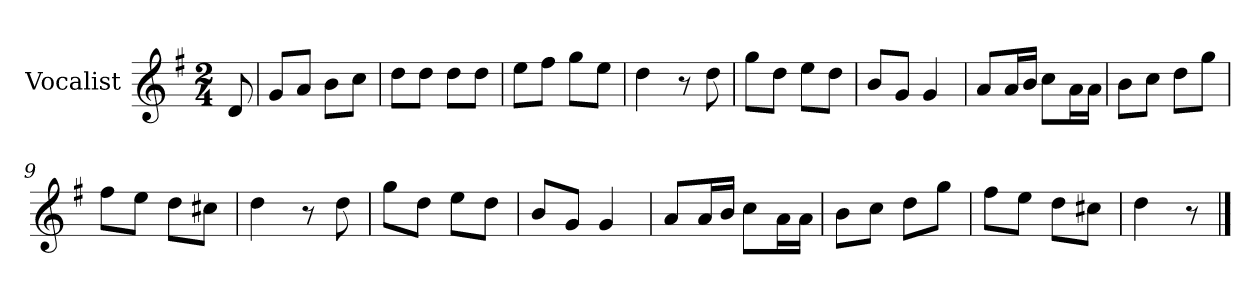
**kern
*part1
*staff1
*I"Vocalist
*k[f#]
*G:
*M2/4
=
8d
=1
8gL
8aJ
8bL
8ccJ
=2
8ddL
8ddJ
8ddL
8ddJ
=3
8eeL
8ff#J
8ggL
8eeJ
=4
4dd
8r
8dd
=5
8ggL
8ddJ
8eeL
8ddJ
=6
8bL
8gJ
4g
=7
8aL
16aL
16bJJ
8ccL
16aL
16aJJ
=8
8bL
8ccJ
8ddL
8ggJ
=9
8ff#L
8eeJ
8ddL
8cc#XJ
=10
4dd
8r
8dd
=11
8ggL
8ddJ
8eeL
8ddJ
=12
8bL
8gJ
4g
=13
8aL
16aL
16bJJ
8ccL
16aL
16aJJ
=14
8bL
8ccJ
8ddL
8ggJ
=15
8ff#L
8eeJ
8ddL
8cc#XJ
=16
4dd
8r
==
*-
